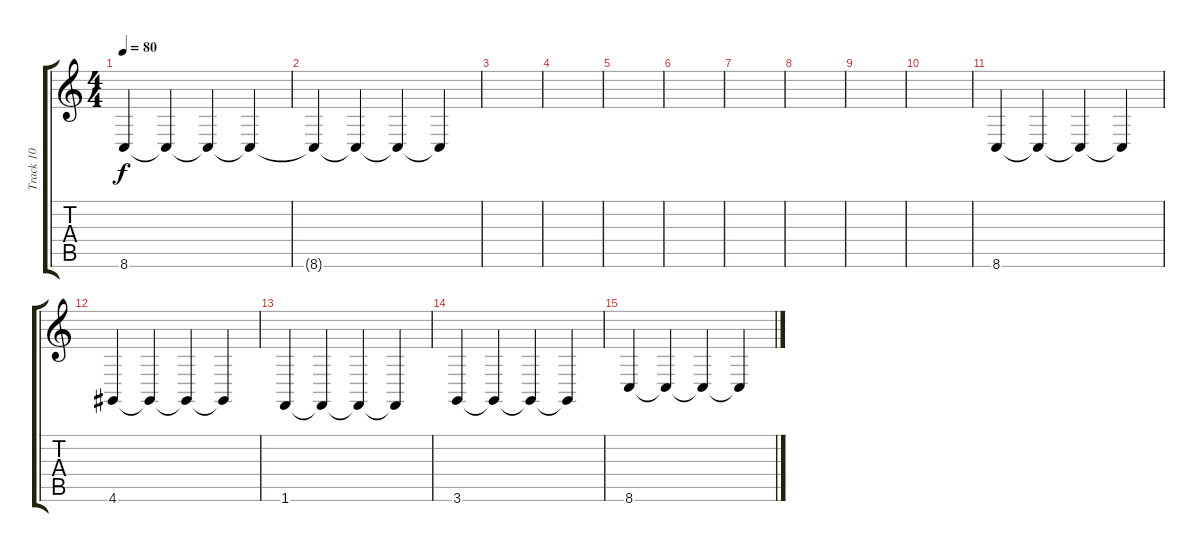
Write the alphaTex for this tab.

\track ("Track 10" "Track 10") {instrument synthstrings1}
\staff {score tabs}
\tuning (E4 B3 G3 D3 A2 E2) {hide}
\ts (4 4)
\tempo 80
\clef g2
\ks c
8.6{t}.4{dy f} 8.6{t}.4 8.6{t}.4 8.6{t}.4 |
8.6{t}.4 8.6{t}.4 8.6{t}.4 8.6{t}.4 |
|
|
|
|
|
|
|
|
8.6.4 8.6{t}.4 8.6{t}.4 8.6{t}.4 |
4.6.4 4.6{t}.4 4.6{t}.4 4.6{t}.4 |
1.6.4 1.6{t}.4 1.6{t}.4 1.6{t}.4 |
3.6.4 3.6{t}.4 3.6{t}.4 3.6{t}.4 |
8.6.4 8.6{t}.4 8.6{t}.4 8.6{t}.4
